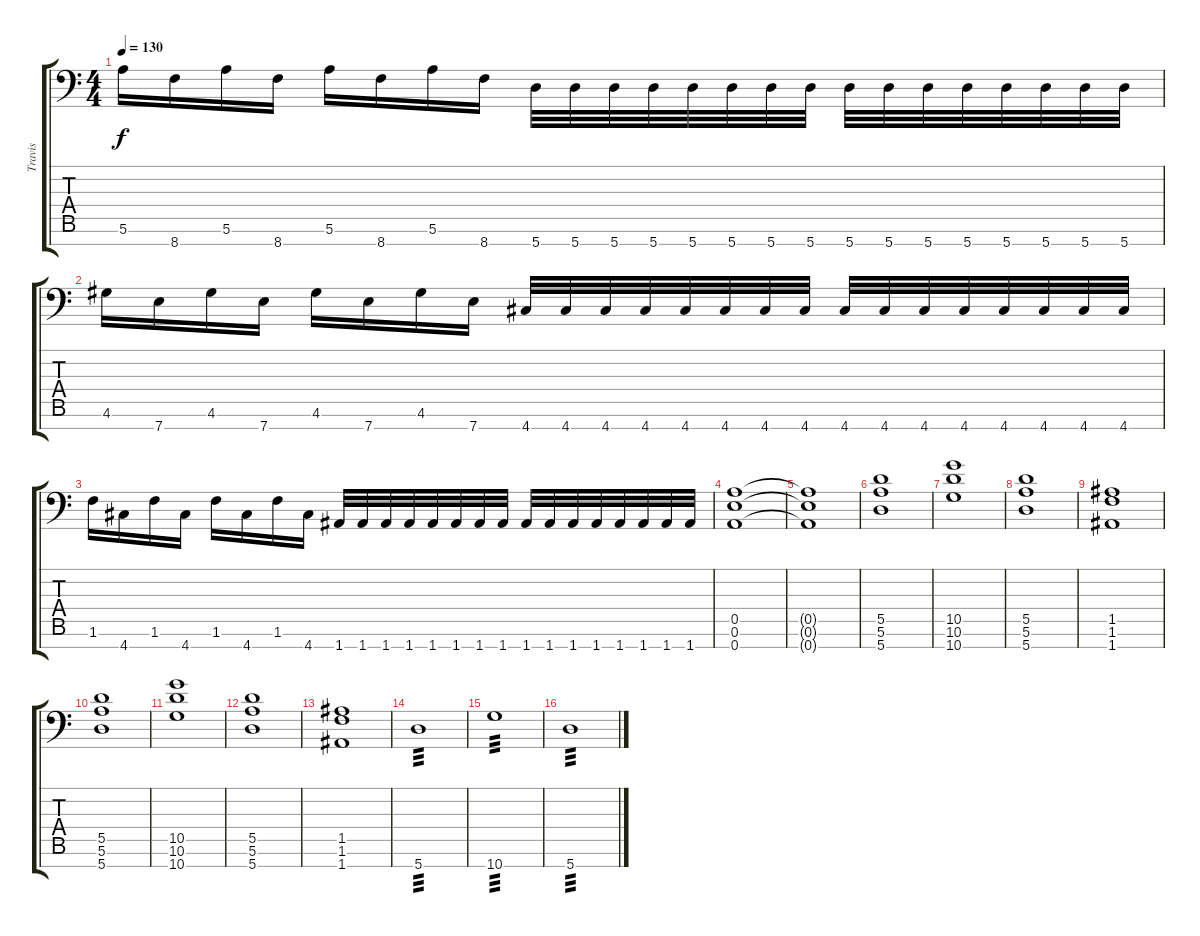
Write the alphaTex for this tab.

\track ("Travis" "Travis") {instrument distortionguitar}
\staff {score tabs}
\tuning (E4 B3 G3 D3 A2 E2 A1) {hide}
\ts (4 4)
\tempo 130
\clef f4
\ks c
5.6.16{dy f} 8.7.16 5.6.16 8.7.16 5.6.16 8.7.16 5.6.16 8.7.16 5.7.32 5.7.32 5.7.32 5.7.32 5.7.32 5.7.32 5.7.32 5.7.32 5.7.32 5.7.32 5.7.32 5.7.32 5.7.32 5.7.32 5.7.32 5.7.32 |
4.6.16 7.7.16 4.6.16 7.7.16 4.6.16 7.7.16 4.6.16 7.7.16 4.7.32 4.7.32 4.7.32 4.7.32 4.7.32 4.7.32 4.7.32 4.7.32 4.7.32 4.7.32 4.7.32 4.7.32 4.7.32 4.7.32 4.7.32 4.7.32 |
1.6.16 4.7.16 1.6.16 4.7.16 1.6.16 4.7.16 1.6.16 4.7.16 1.7.32 1.7.32 1.7.32 1.7.32 1.7.32 1.7.32 1.7.32 1.7.32 1.7.32 1.7.32 1.7.32 1.7.32 1.7.32 1.7.32 1.7.32 1.7.32 |
(0.5 0.6 0.7).1 |
(0.5{t} 0.6{t} 0.7{t}).1 |
(5.5 5.6 5.7).1 |
(10.5 10.6 10.7).1 |
(5.5 5.6 5.7).1 |
(1.5 1.6 1.7).1 |
(5.5 5.6 5.7).1 |
(10.5 10.6 10.7).1 |
(5.5 5.6 5.7).1 |
(1.5 1.6 1.7).1 |
5.7.1{tp 3} |
10.7.1{tp 3} |
5.7.1{tp 3}
